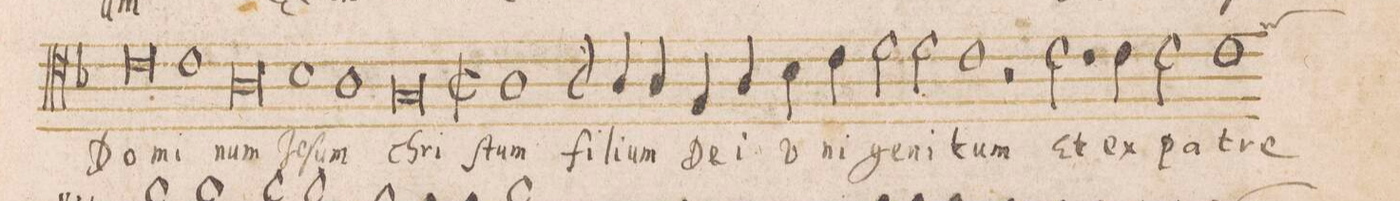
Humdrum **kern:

**kern	**text
*I"ALTVS	*
*clefC4	*
*k[b-]	*
*met(C|)	*
*M3/1	*
0c	Do-
1c	-mi-
=25-	=25-
0A	-num
1B-	Je-
=26-	=26-
1A	-ſum
0G	chri-
=27-	=27-
*M2/1	*
*met(C|)	*
1A	-ſtum
2A/	fi-
4A/	-li-
4A/	-um
=28-	=28-
4F/	De-
4A/	-i
4B-\	V-
4c\	-ni-
2d\	-ge-
2d\	-ni-
=29-	=29-
1c	-tum
2r	.
2.c\	Et
=30-	=30-
4c\	ex
2c\	pa-
*custos:f	*
1c	-tre
=31-	=31-
*-	*-
